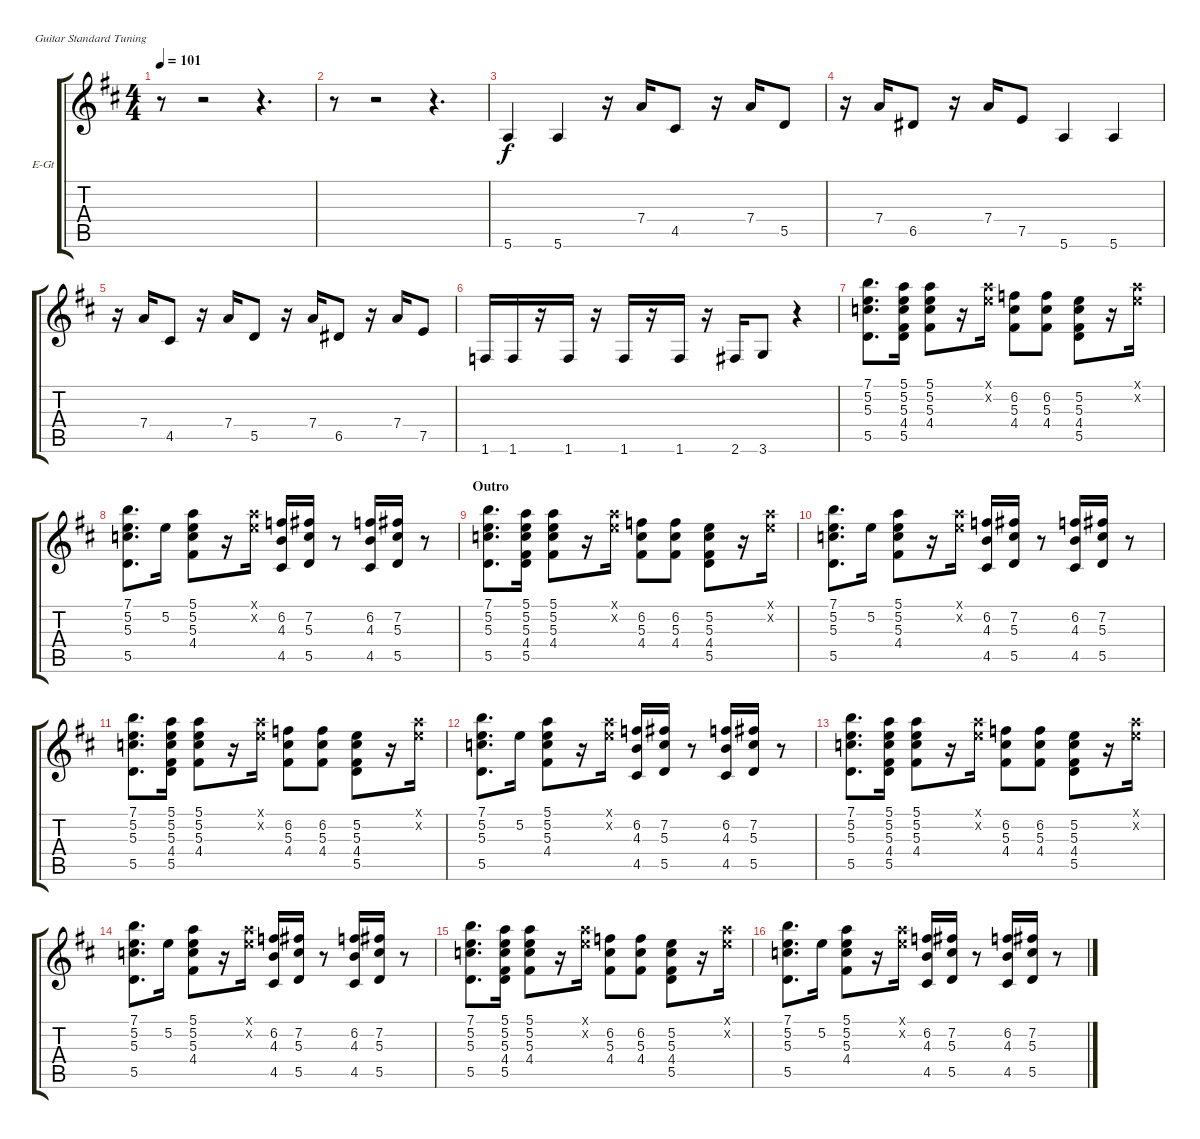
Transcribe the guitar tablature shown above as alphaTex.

\bracketExtendMode groupsimilarinstruments
\firstSystemTrackNameOrientation horizontal
\otherSystemsTrackNameOrientation horizontal
\track ("Guitar 1" "E-Gt") {instrument electricguitarclean}
\staff {score tabs}
\tuning (E4 B3 G3 D3 A2 E2)
\ts (4 4)
\tempo 101
\clef g2
\ks d
r.8{dy f} r.2 r.4{d} |
r.8 r.2 r.4{d} |
5.6.4 5.6.4 r.16 7.4.16 4.5.8 r.16 7.4.16 5.5.8 |
r.16 7.4.16 6.5.8 r.16 7.4.16 7.5.8 5.6.4 5.6.4 |
r.16 7.4.16 4.5.8 r.16 7.4.16 5.5.8 r.16 7.4.16 6.5.8 r.16 7.4.16 7.5.8 |
1.6.16 1.6.16 r.16 1.6.16 r.16 1.6.16 r.16 1.6.16 r.16 2.6.16 3.6.8 r.4 |
(7.1 5.2 5.3 5.5).8{d} (5.1 5.2 5.3 4.4 5.5).16 (5.1 5.2 5.3 4.4).8 r.16 (5.1{x} 5.2{x}).16 (6.2 5.3 4.4).8 (6.2 5.3 4.4).8 (5.2 5.3 4.4 5.5).8 r.16 (5.1{x} 5.2{x}).16 |
(7.1 5.2 5.3 5.5).8{d} 5.2.16 (5.1 5.2 5.3 4.4).8 r.16 (5.1{x} 5.2{x}).16 (6.2 4.3 4.5).16 (7.2 5.3 5.5).16 r.8 (6.2 4.3 4.5).16 (7.2 5.3 5.5).16 r.8 |
\section ("" "Outro")
(7.1 5.2 5.3 5.5).8{d} (5.1 5.2 5.3 4.4 5.5).16 (5.1 5.2 5.3 4.4).8 r.16 (5.1{x} 5.2{x}).16 (6.2 5.3 4.4).8 (6.2 5.3 4.4).8 (5.2 5.3 4.4 5.5).8 r.16 (5.1{x} 5.2{x}).16 |
(7.1 5.2 5.3 5.5).8{d} 5.2.16 (5.1 5.2 5.3 4.4).8 r.16 (5.1{x} 5.2{x}).16 (6.2 4.3 4.5).16 (7.2 5.3 5.5).16 r.8 (6.2 4.3 4.5).16 (7.2 5.3 5.5).16 r.8 |
(7.1 5.2 5.3 5.5).8{d} (5.1 5.2 5.3 4.4 5.5).16 (5.1 5.2 5.3 4.4).8 r.16 (5.1{x} 5.2{x}).16 (6.2 5.3 4.4).8 (6.2 5.3 4.4).8 (5.2 5.3 4.4 5.5).8 r.16 (5.1{x} 5.2{x}).16 |
(7.1 5.2 5.3 5.5).8{d} 5.2.16 (5.1 5.2 5.3 4.4).8 r.16 (5.1{x} 5.2{x}).16 (6.2 4.3 4.5).16 (7.2 5.3 5.5).16 r.8 (6.2 4.3 4.5).16 (7.2 5.3 5.5).16 r.8 |
(7.1 5.2 5.3 5.5).8{d} (5.1 5.2 5.3 4.4 5.5).16 (5.1 5.2 5.3 4.4).8 r.16 (5.1{x} 5.2{x}).16 (6.2 5.3 4.4).8 (6.2 5.3 4.4).8 (5.2 5.3 4.4 5.5).8 r.16 (5.1{x} 5.2{x}).16 |
(7.1 5.2 5.3 5.5).8{d} 5.2.16 (5.1 5.2 5.3 4.4).8 r.16 (5.1{x} 5.2{x}).16 (6.2 4.3 4.5).16 (7.2 5.3 5.5).16 r.8 (6.2 4.3 4.5).16 (7.2 5.3 5.5).16 r.8 |
(7.1 5.2 5.3 5.5).8{d} (5.1 5.2 5.3 4.4 5.5).16 (5.1 5.2 5.3 4.4).8 r.16 (5.1{x} 5.2{x}).16 (6.2 5.3 4.4).8 (6.2 5.3 4.4).8 (5.2 5.3 4.4 5.5).8 r.16 (5.1{x} 5.2{x}).16 |
(7.1 5.2 5.3 5.5).8{d} 5.2.16 (5.1 5.2 5.3 4.4).8 r.16 (5.1{x} 5.2{x}).16 (6.2 4.3 4.5).16 (7.2 5.3 5.5).16 r.8 (6.2 4.3 4.5).16 (7.2 5.3 5.5).16 r.8
